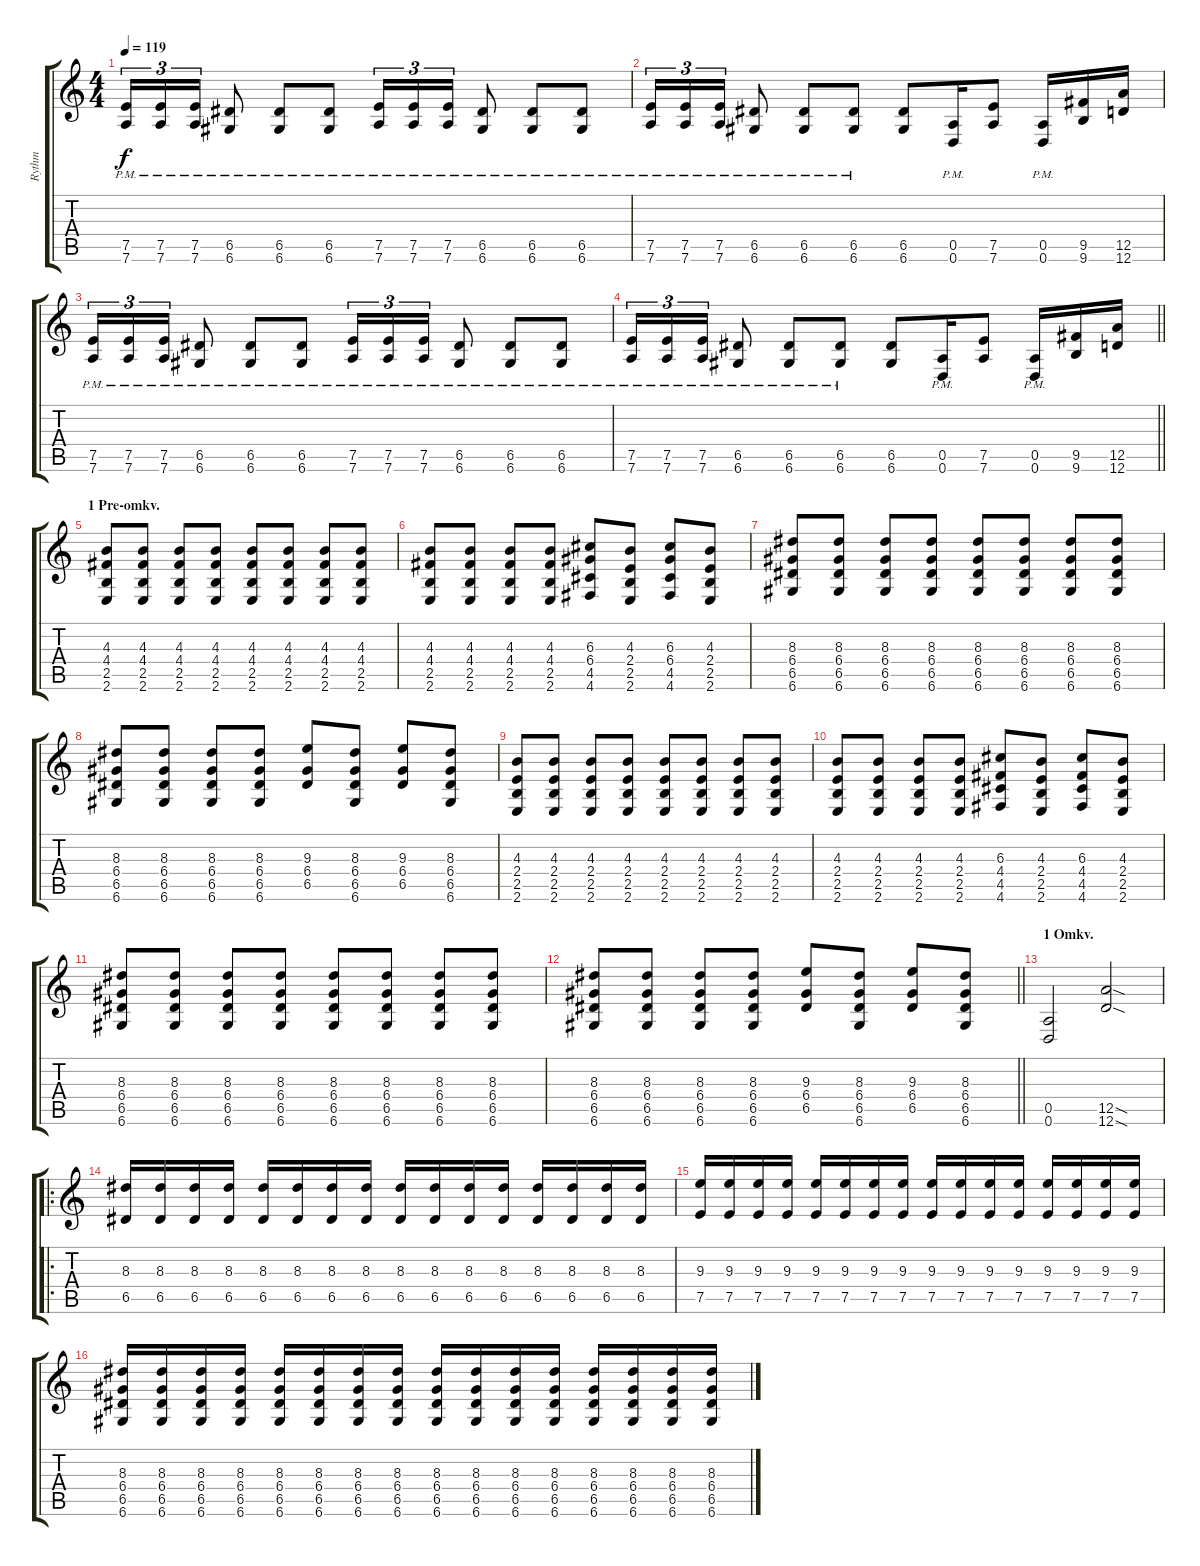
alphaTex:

\track ("Rythm" "Rythm") {instrument distortionguitar}
\staff {score tabs}
\tuning (E4 B3 G3 D3 A2 D2) {hide}
\ts (4 4)
\tempo 119
\clef g2
\ks c
(7.5{pm} 7.6{pm}).16{tu (3 2) dy f} (7.5{pm} 7.6{pm}).16{tu (3 2)} (7.5{pm} 7.6{pm}).16{tu (3 2)} (6.5{pm} 6.6{pm}).8 (6.5{pm} 6.6{pm}).8 (6.5{pm} 6.6{pm}).8 (7.5{pm} 7.6{pm}).16{tu (3 2)} (7.5{pm} 7.6{pm}).16{tu (3 2)} (7.5{pm} 7.6{pm}).16{tu (3 2)} (6.5{pm} 6.6{pm}).8 (6.5{pm} 6.6{pm}).8 (6.5{pm} 6.6{pm}).8 |
(7.5{pm} 7.6{pm}).16{tu (3 2)} (7.5{pm} 7.6{pm}).16{tu (3 2)} (7.5{pm} 7.6{pm}).16{tu (3 2)} (6.5{pm} 6.6{pm}).8 (6.5{pm} 6.6{pm}).8 (6.5{pm} 6.6{pm}).8 (6.5 6.6).8 (0.5 0.6{pm}).16 (7.5 7.6).8 (0.5 0.6{pm}).16 (9.5 9.6).16 (12.5 12.6).16 |
(7.5{pm} 7.6{pm}).16{tu (3 2)} (7.5{pm} 7.6{pm}).16{tu (3 2)} (7.5{pm} 7.6{pm}).16{tu (3 2)} (6.5{pm} 6.6{pm}).8 (6.5{pm} 6.6{pm}).8 (6.5{pm} 6.6{pm}).8 (7.5{pm} 7.6{pm}).16{tu (3 2)} (7.5{pm} 7.6{pm}).16{tu (3 2)} (7.5{pm} 7.6{pm}).16{tu (3 2)} (6.5{pm} 6.6{pm}).8 (6.5{pm} 6.6{pm}).8 (6.5{pm} 6.6{pm}).8 |
\barLineRight lightlight
(7.5{pm} 7.6{pm}).16{tu (3 2)} (7.5{pm} 7.6{pm}).16{tu (3 2)} (7.5{pm} 7.6{pm}).16{tu (3 2)} (6.5{pm} 6.6{pm}).8 (6.5{pm} 6.6{pm}).8 (6.5{pm} 6.6{pm}).8 (6.5 6.6).8 (0.5 0.6{pm}).16 (7.5 7.6).8 (0.5 0.6{pm}).16 (9.5 9.6).16 (12.5 12.6).16 |
\section ("" "1 Pre-omkv.")
(4.3 4.4 2.5 2.6).8 (4.3 4.4 2.5 2.6).8 (4.3 4.4 2.5 2.6).8 (4.3 4.4 2.5 2.6).8 (4.3 4.4 2.5 2.6).8 (4.3 4.4 2.5 2.6).8 (4.3 4.4 2.5 2.6).8 (4.3 4.4 2.5 2.6).8 |
(4.3 4.4 2.5 2.6).8 (4.3 4.4 2.5 2.6).8 (4.3 4.4 2.5 2.6).8 (4.3 4.4 2.5 2.6).8 (6.3 6.4 4.5 4.6).8 (4.3 2.4 2.5 2.6).8 (6.3 6.4 4.5 4.6).8 (4.3 2.4 2.5 2.6).8 |
(8.3 6.4 6.5 6.6).8 (8.3 6.4 6.5 6.6).8 (8.3 6.4 6.5 6.6).8 (8.3 6.4 6.5 6.6).8 (8.3 6.4 6.5 6.6).8 (8.3 6.4 6.5 6.6).8 (8.3 6.4 6.5 6.6).8 (8.3 6.4 6.5 6.6).8 |
(8.3 6.4 6.5 6.6).8 (8.3 6.4 6.5 6.6).8 (8.3 6.4 6.5 6.6).8 (8.3 6.4 6.5 6.6).8 (9.3 6.4 6.5).8 (8.3 6.4 6.5 6.6).8 (9.3 6.4 6.5).8 (8.3 6.4 6.5 6.6).8 |
(4.3 2.4 2.5 2.6).8 (4.3 2.4 2.5 2.6).8 (4.3 2.4 2.5 2.6).8 (4.3 2.4 2.5 2.6).8 (4.3 2.4 2.5 2.6).8 (4.3 2.4 2.5 2.6).8 (4.3 2.4 2.5 2.6).8 (4.3 2.4 2.5 2.6).8 |
(4.3 2.4 2.5 2.6).8 (4.3 2.4 2.5 2.6).8 (4.3 2.4 2.5 2.6).8 (4.3 2.4 2.5 2.6).8 (6.3 4.4 4.5 4.6).8 (4.3 2.4 2.5 2.6).8 (6.3 4.4 4.5 4.6).8 (4.3 2.4 2.5 2.6).8 |
(8.3 6.4 6.5 6.6).8 (8.3 6.4 6.5 6.6).8 (8.3 6.4 6.5 6.6).8 (8.3 6.4 6.5 6.6).8 (8.3 6.4 6.5 6.6).8 (8.3 6.4 6.5 6.6).8 (8.3 6.4 6.5 6.6).8 (8.3 6.4 6.5 6.6).8 |
\barLineRight lightlight
(8.3 6.4 6.5 6.6).8 (8.3 6.4 6.5 6.6).8 (8.3 6.4 6.5 6.6).8 (8.3 6.4 6.5 6.6).8 (9.3 6.4 6.5).8 (8.3 6.4 6.5 6.6).8 (9.3 6.4 6.5).8 (8.3 6.4 6.5 6.6).8 |
\section ("" "1 Omkv.")
(0.5 0.6).2 (12.5{sod} 12.6{sod}).2 |
\ro
(8.3 6.5).16 (8.3 6.5).16 (8.3 6.5).16 (8.3 6.5).16 (8.3 6.5).16 (8.3 6.5).16 (8.3 6.5).16 (8.3 6.5).16 (8.3 6.5).16 (8.3 6.5).16 (8.3 6.5).16 (8.3 6.5).16 (8.3 6.5).16 (8.3 6.5).16 (8.3 6.5).16 (8.3 6.5).16 |
(9.3 7.5).16 (9.3 7.5).16 (9.3 7.5).16 (9.3 7.5).16 (9.3 7.5).16 (9.3 7.5).16 (9.3 7.5).16 (9.3 7.5).16 (9.3 7.5).16 (9.3 7.5).16 (9.3 7.5).16 (9.3 7.5).16 (9.3 7.5).16 (9.3 7.5).16 (9.3 7.5).16 (9.3 7.5).16 |
(8.3 6.4 6.5 6.6).16 (8.3 6.4 6.5 6.6).16 (8.3 6.4 6.5 6.6).16 (8.3 6.4 6.5 6.6).16 (8.3 6.4 6.5 6.6).16 (8.3 6.4 6.5 6.6).16 (8.3 6.4 6.5 6.6).16 (8.3 6.4 6.5 6.6).16 (8.3 6.4 6.5 6.6).16 (8.3 6.4 6.5 6.6).16 (8.3 6.4 6.5 6.6).16 (8.3 6.4 6.5 6.6).16 (8.3 6.4 6.5 6.6).16 (8.3 6.4 6.5 6.6).16 (8.3 6.4 6.5 6.6).16 (8.3 6.4 6.5 6.6).16
